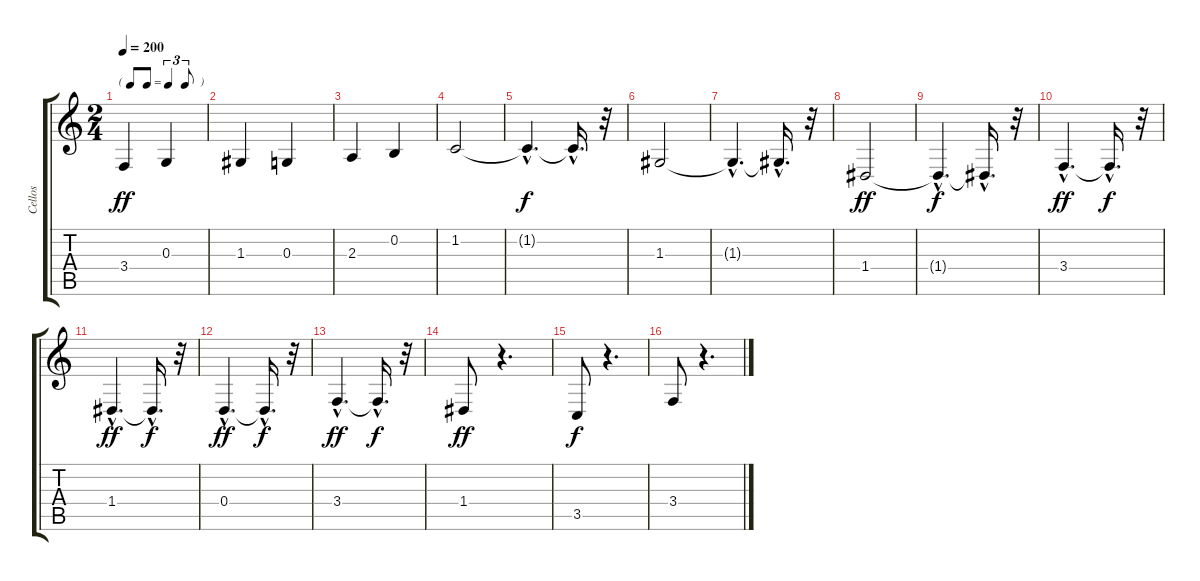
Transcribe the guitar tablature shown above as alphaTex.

\track ("Cellos" "Cellos") {instrument stringensemble1}
\staff {score tabs}
\tuning (E4 B3 G3 D3 A2 E2) {hide}
\ts (2 4)
\tf triplet8th
\tempo 200
\clef g2
\ks c
3.4.4{dy ff} 0.3.4 |
1.3.4 0.3.4 |
2.3.4 0.2.4 |
1.2.2 |
1.2{hac t}.4{d dy f} 1.2{hac t}.16{d} r.32 |
1.3.2 |
1.3{hac t}.4{d} 1.3{hac t}.16{d} r.32 |
1.4.2{dy ff} |
1.4{hac t}.4{d dy f} 1.4{hac t}.16{d} r.32 |
3.4{hac}.4{d dy ff} 3.4{hac t}.16{d dy f} r.32 |
1.4{hac}.4{d dy ff} 1.4{hac t}.16{d dy f} r.32 |
0.4{hac}.4{d dy ff} 0.4{hac t}.16{d dy f} r.32 |
3.4{hac}.4{d dy ff} 3.4{hac t}.16{d dy f} r.32 |
1.4.8{dy ff} r.4{d} |
3.5.8{dy f} r.4{d} |
3.4.8 r.4{d}
